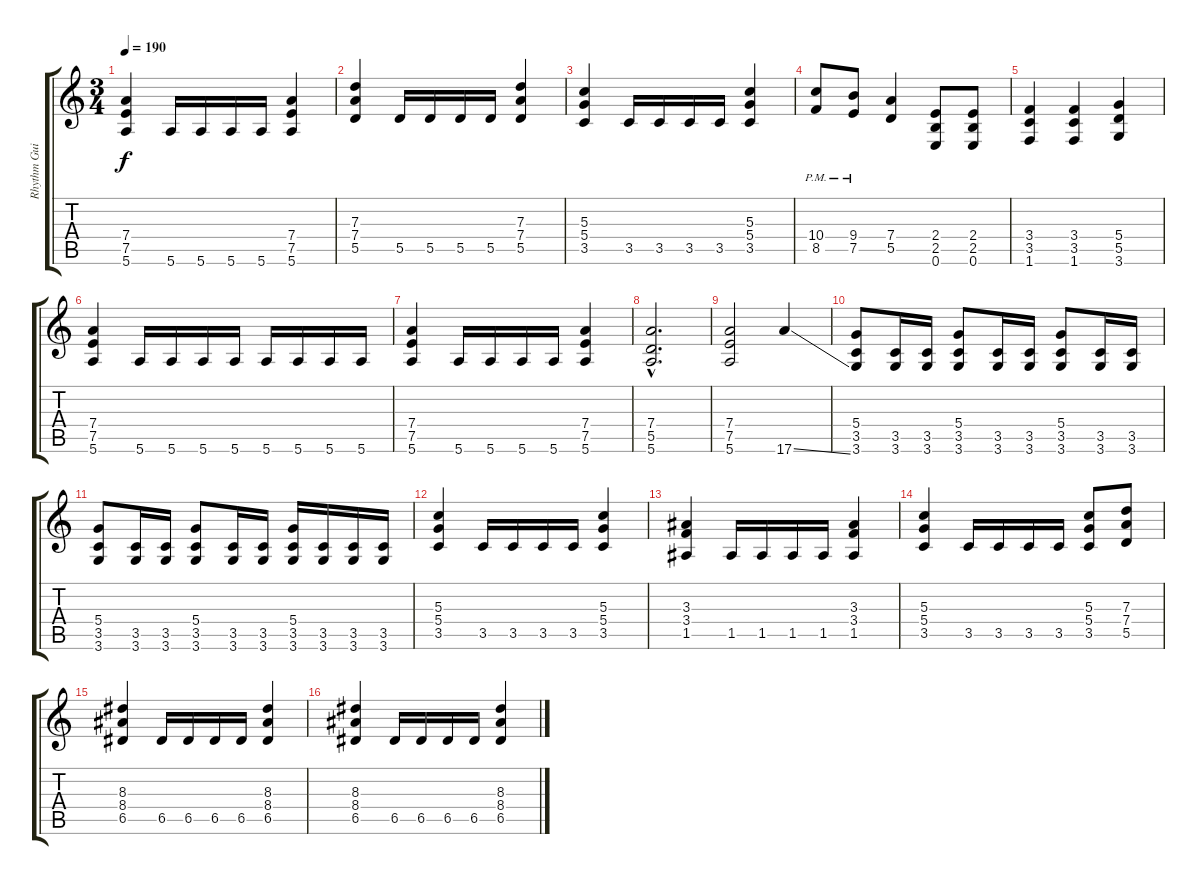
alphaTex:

\track ("Rhythm Guitar" "Rhythm Gui") {instrument distortionguitar}
\staff {score tabs}
\tuning (E4 B3 G3 D3 A2 E2) {hide}
\ts (3 4)
\tempo 190
\clef g2
\ks c
(7.4 7.5 5.6).4{dy f} 5.6.16 5.6.16 5.6.16 5.6.16 (7.4 7.5 5.6).4 |
(7.3 7.4 5.5).4 5.5.16 5.5.16 5.5.16 5.5.16 (7.3 7.4 5.5).4 |
(5.3 5.4 3.5).4 3.5.16 3.5.16 3.5.16 3.5.16 (5.3 5.4 3.5).4 |
(10.4{pm} 8.5{pm}).8 (9.4{pm} 7.5{pm}).8 (7.4 5.5).4 (2.4 2.5 0.6).8 (2.4 2.5 0.6).8 |
(3.4 3.5 1.6).4 (3.4 3.5 1.6).4 (5.4 5.5 3.6).4 |
(7.4 7.5 5.6).4 5.6.16 5.6.16 5.6.16 5.6.16 5.6.16 5.6.16 5.6.16 5.6.16 |
(7.4 7.5 5.6).4 5.6.16 5.6.16 5.6.16 5.6.16 (7.4 7.5 5.6).4 |
(7.4{hac} 5.5{hac} 5.6{hac}).2{d} |
(7.4 7.5 5.6).2 17.6{ss}.4 |
(5.4 3.5 3.6).8 (3.5 3.6).16 (3.5 3.6).16 (5.4 3.5 3.6).8 (3.5 3.6).16 (3.5 3.6).16 (5.4 3.5 3.6).8 (3.5 3.6).16 (3.5 3.6).16 |
(5.4 3.5 3.6).8 (3.5 3.6).16 (3.5 3.6).16 (5.4 3.5 3.6).8 (3.5 3.6).16 (3.5 3.6).16 (5.4 3.5 3.6).16 (3.5 3.6).16 (3.5 3.6).16 (3.5 3.6).16 |
(5.3 5.4 3.5).4 3.5.16 3.5.16 3.5.16 3.5.16 (5.3 5.4 3.5).4 |
(3.3 3.4 1.5).4 1.5.16 1.5.16 1.5.16 1.5.16 (3.3 3.4 1.5).4 |
(5.3 5.4 3.5).4 3.5.16 3.5.16 3.5.16 3.5.16 (5.3 5.4 3.5).8 (7.3 7.4 5.5).8 |
(8.3 8.4 6.5).4 6.5.16 6.5.16 6.5.16 6.5.16 (8.3 8.4 6.5).4 |
(8.3 8.4 6.5).4 6.5.16 6.5.16 6.5.16 6.5.16 (8.3 8.4 6.5).4
